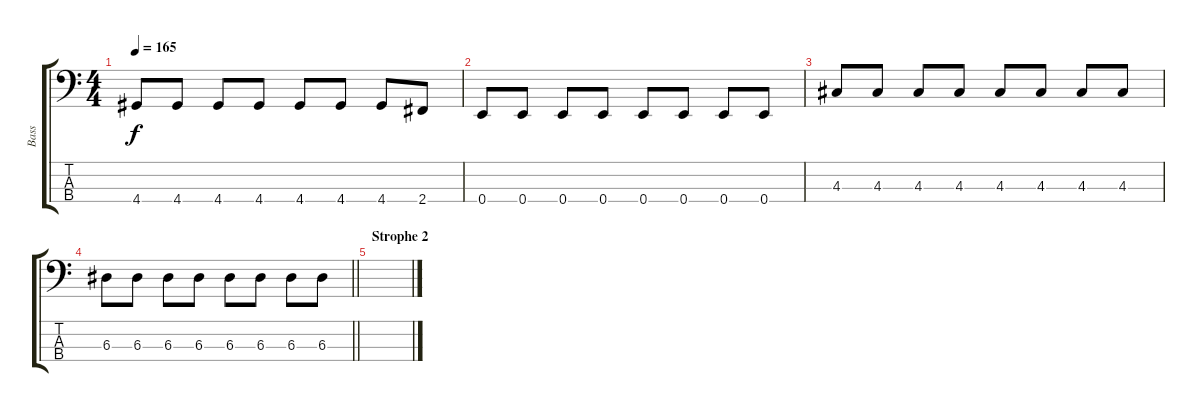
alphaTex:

\track ("Bass" "Bass") {instrument electricbassfinger}
\staff {score tabs}
\tuning (G2 D2 A1 E1) {hide}
\ts (4 4)
\tempo 165
\clef f4
\ks c
4.4.8{dy f} 4.4.8 4.4.8 4.4.8 4.4.8 4.4.8 4.4.8 2.4.8 |
0.4.8 0.4.8 0.4.8 0.4.8 0.4.8 0.4.8 0.4.8 0.4.8 |
4.3.8 4.3.8 4.3.8 4.3.8 4.3.8 4.3.8 4.3.8 4.3.8 |
\barLineRight lightlight
6.3.8 6.3.8 6.3.8 6.3.8 6.3.8 6.3.8 6.3.8 6.3.8 |
\section ("" "Strophe 2")
